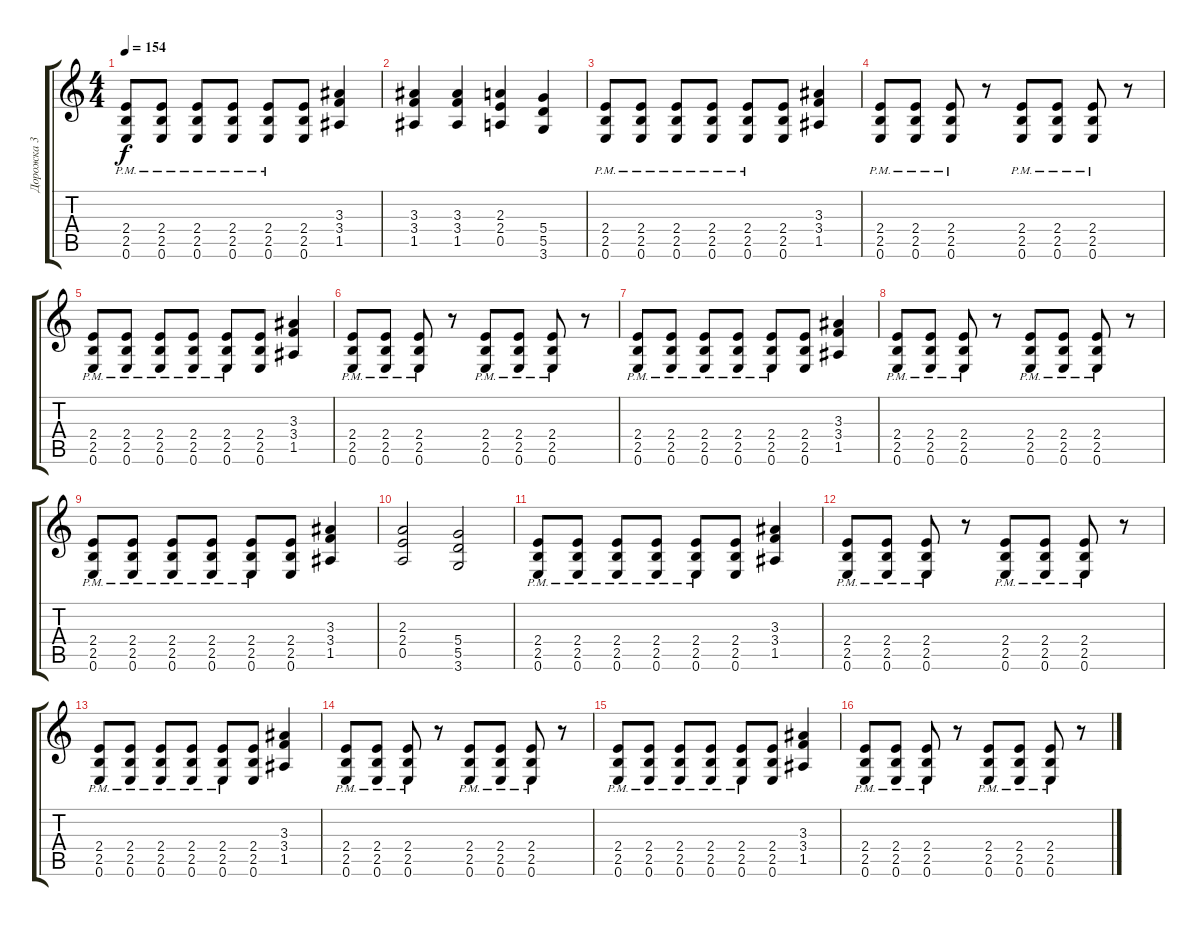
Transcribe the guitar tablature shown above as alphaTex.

\track ("Дорожка 3" "Дорожка 3") {instrument distortionguitar}
\staff {score tabs}
\tuning (E4 B3 G3 D3 A2 E2) {hide}
\ts (4 4)
\tempo 154
\clef g2
\ks c
(2.4{pm} 2.5{pm} 0.6{pm}).8{dy f} (2.4{pm} 2.5{pm} 0.6{pm}).8 (2.4{pm} 2.5{pm} 0.6{pm}).8 (2.4{pm} 2.5{pm} 0.6{pm}).8 (2.4{pm} 2.5{pm} 0.6{pm}).8 (2.4 2.5 0.6).8 (3.3 3.4 1.5).4 |
(3.3 3.4 1.5).4 (3.3 3.4 1.5).4 (2.3 2.4 0.5).4 (5.4 5.5 3.6).4 |
(2.4{pm} 2.5{pm} 0.6{pm}).8 (2.4{pm} 2.5{pm} 0.6{pm}).8 (2.4{pm} 2.5{pm} 0.6{pm}).8 (2.4{pm} 2.5{pm} 0.6{pm}).8 (2.4{pm} 2.5{pm} 0.6{pm}).8 (2.4 2.5 0.6).8 (3.3 3.4 1.5).4 |
(2.4{pm} 2.5{pm} 0.6{pm}).8 (2.4{pm} 2.5{pm} 0.6{pm}).8 (2.4{pm} 2.5{pm} 0.6{pm}).8 r.8 (2.4{pm} 2.5{pm} 0.6{pm}).8 (2.4{pm} 2.5{pm} 0.6{pm}).8 (2.4{pm} 2.5{pm} 0.6{pm}).8 r.8 |
(2.4{pm} 2.5{pm} 0.6{pm}).8 (2.4{pm} 2.5{pm} 0.6{pm}).8 (2.4{pm} 2.5{pm} 0.6{pm}).8 (2.4{pm} 2.5{pm} 0.6{pm}).8 (2.4{pm} 2.5{pm} 0.6{pm}).8 (2.4 2.5 0.6).8 (3.3 3.4 1.5).4 |
(2.4{pm} 2.5{pm} 0.6{pm}).8 (2.4{pm} 2.5{pm} 0.6{pm}).8 (2.4{pm} 2.5{pm} 0.6{pm}).8 r.8 (2.4{pm} 2.5{pm} 0.6{pm}).8 (2.4{pm} 2.5{pm} 0.6{pm}).8 (2.4{pm} 2.5{pm} 0.6{pm}).8 r.8 |
(2.4{pm} 2.5{pm} 0.6{pm}).8 (2.4{pm} 2.5{pm} 0.6{pm}).8 (2.4{pm} 2.5{pm} 0.6{pm}).8 (2.4{pm} 2.5{pm} 0.6{pm}).8 (2.4{pm} 2.5{pm} 0.6{pm}).8 (2.4 2.5 0.6).8 (3.3 3.4 1.5).4 |
(2.4{pm} 2.5{pm} 0.6{pm}).8 (2.4{pm} 2.5{pm} 0.6{pm}).8 (2.4{pm} 2.5{pm} 0.6{pm}).8 r.8 (2.4{pm} 2.5{pm} 0.6{pm}).8 (2.4{pm} 2.5{pm} 0.6{pm}).8 (2.4{pm} 2.5{pm} 0.6{pm}).8 r.8 |
(2.4{pm} 2.5{pm} 0.6{pm}).8 (2.4{pm} 2.5{pm} 0.6{pm}).8 (2.4{pm} 2.5{pm} 0.6{pm}).8 (2.4{pm} 2.5{pm} 0.6{pm}).8 (2.4{pm} 2.5{pm} 0.6{pm}).8 (2.4 2.5 0.6).8 (3.3 3.4 1.5).4 |
(2.3 2.4 0.5).2 (5.4 5.5 3.6).2 |
(2.4{pm} 2.5{pm} 0.6{pm}).8 (2.4{pm} 2.5{pm} 0.6{pm}).8 (2.4{pm} 2.5{pm} 0.6{pm}).8 (2.4{pm} 2.5{pm} 0.6{pm}).8 (2.4{pm} 2.5{pm} 0.6{pm}).8 (2.4 2.5 0.6).8 (3.3 3.4 1.5).4 |
(2.4{pm} 2.5{pm} 0.6{pm}).8 (2.4{pm} 2.5{pm} 0.6{pm}).8 (2.4{pm} 2.5{pm} 0.6{pm}).8 r.8 (2.4{pm} 2.5{pm} 0.6{pm}).8 (2.4{pm} 2.5{pm} 0.6{pm}).8 (2.4{pm} 2.5{pm} 0.6{pm}).8 r.8 |
(2.4{pm} 2.5{pm} 0.6{pm}).8 (2.4{pm} 2.5{pm} 0.6{pm}).8 (2.4{pm} 2.5{pm} 0.6{pm}).8 (2.4{pm} 2.5{pm} 0.6{pm}).8 (2.4{pm} 2.5{pm} 0.6{pm}).8 (2.4 2.5 0.6).8 (3.3 3.4 1.5).4 |
(2.4{pm} 2.5{pm} 0.6{pm}).8 (2.4{pm} 2.5{pm} 0.6{pm}).8 (2.4{pm} 2.5{pm} 0.6{pm}).8 r.8 (2.4{pm} 2.5{pm} 0.6{pm}).8 (2.4{pm} 2.5{pm} 0.6{pm}).8 (2.4{pm} 2.5{pm} 0.6{pm}).8 r.8 |
(2.4{pm} 2.5{pm} 0.6{pm}).8 (2.4{pm} 2.5{pm} 0.6{pm}).8 (2.4{pm} 2.5{pm} 0.6{pm}).8 (2.4{pm} 2.5{pm} 0.6{pm}).8 (2.4{pm} 2.5{pm} 0.6{pm}).8 (2.4 2.5 0.6).8 (3.3 3.4 1.5).4 |
(2.4{pm} 2.5{pm} 0.6{pm}).8 (2.4{pm} 2.5{pm} 0.6{pm}).8 (2.4{pm} 2.5{pm} 0.6{pm}).8 r.8 (2.4{pm} 2.5{pm} 0.6{pm}).8 (2.4{pm} 2.5{pm} 0.6{pm}).8 (2.4{pm} 2.5{pm} 0.6{pm}).8 r.8
